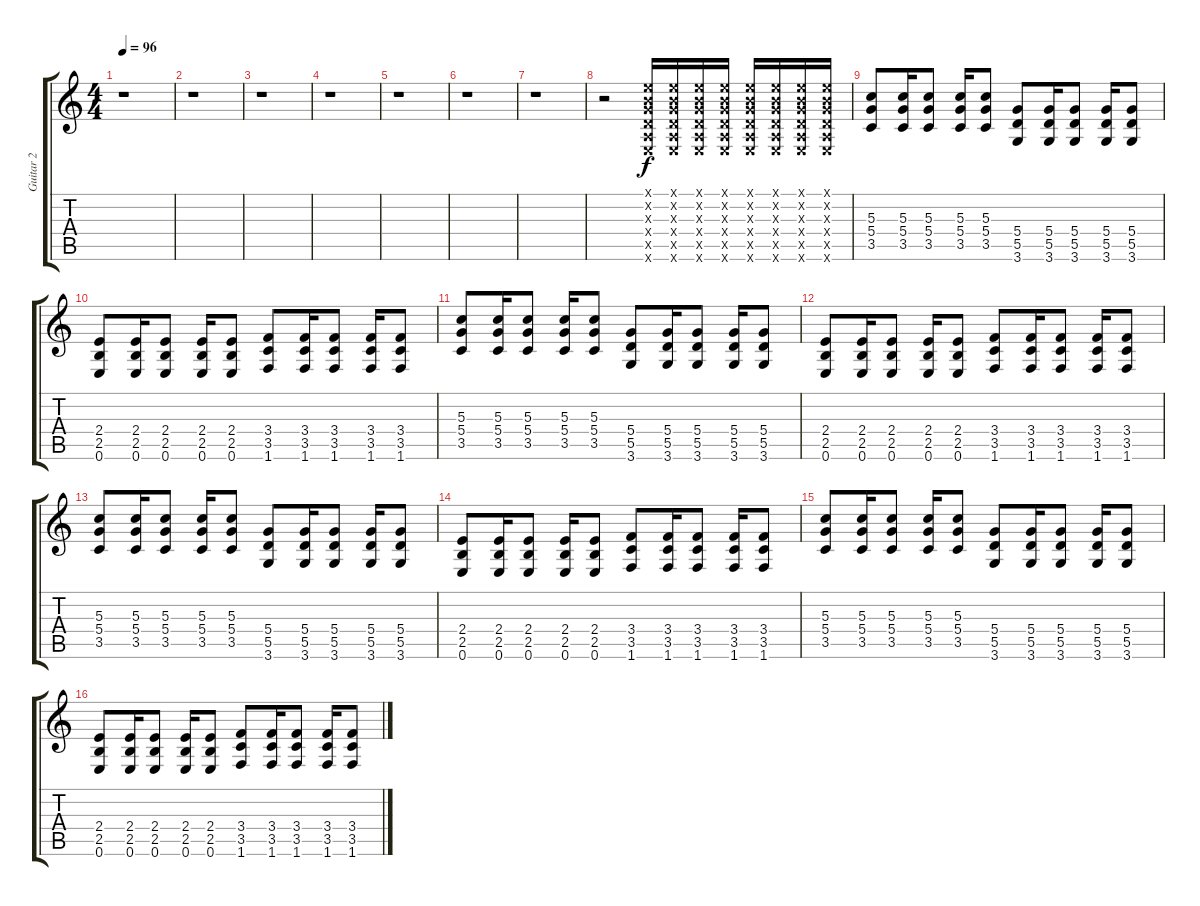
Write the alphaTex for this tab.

\track ("Guitar 2" "Guitar 2") {instrument distortionguitar}
\staff {score tabs}
\tuning (E4 B3 G3 D3 A2 E2) {hide}
\ts (4 4)
\tempo 96
\clef g2
\ks c
r.1{dy f} |
r.1 |
r.1 |
r.1 |
r.1 |
r.1 |
r.1 |
r.2 (0.1{x} 0.2{x} 0.3{x} 0.4{x} 0.5{x} 0.6{x}).16 (0.1{x} 0.2{x} 0.3{x} 0.4{x} 0.5{x} 0.6{x}).16 (0.1{x} 0.2{x} 0.3{x} 0.4{x} 0.5{x} 0.6{x}).16 (0.1{x} 0.2{x} 0.3{x} 0.4{x} 0.5{x} 0.6{x}).16 (0.1{x} 0.2{x} 0.3{x} 0.4{x} 0.5{x} 0.6{x}).16 (0.1{x} 0.2{x} 0.3{x} 0.4{x} 0.5{x} 0.6{x}).16 (0.1{x} 0.2{x} 0.3{x} 0.4{x} 0.5{x} 0.6{x}).16 (0.1{x} 0.2{x} 0.3{x} 0.4{x} 0.5{x} 0.6{x}).16 |
(5.3 5.4 3.5).8 (5.3 5.4 3.5).16 (5.3 5.4 3.5).8 (5.3 5.4 3.5).16 (5.3 5.4 3.5).8 (5.4 5.5 3.6).8 (5.4 5.5 3.6).16 (5.4 5.5 3.6).8 (5.4 5.5 3.6).16 (5.4 5.5 3.6).8 |
(2.4 2.5 0.6).8 (2.4 2.5 0.6).16 (2.4 2.5 0.6).8 (2.4 2.5 0.6).16 (2.4 2.5 0.6).8 (3.4 3.5 1.6).8 (3.4 3.5 1.6).16 (3.4 3.5 1.6).8 (3.4 3.5 1.6).16 (3.4 3.5 1.6).8 |
(5.3 5.4 3.5).8 (5.3 5.4 3.5).16 (5.3 5.4 3.5).8 (5.3 5.4 3.5).16 (5.3 5.4 3.5).8 (5.4 5.5 3.6).8 (5.4 5.5 3.6).16 (5.4 5.5 3.6).8 (5.4 5.5 3.6).16 (5.4 5.5 3.6).8 |
(2.4 2.5 0.6).8 (2.4 2.5 0.6).16 (2.4 2.5 0.6).8 (2.4 2.5 0.6).16 (2.4 2.5 0.6).8 (3.4 3.5 1.6).8 (3.4 3.5 1.6).16 (3.4 3.5 1.6).8 (3.4 3.5 1.6).16 (3.4 3.5 1.6).8 |
(5.3 5.4 3.5).8 (5.3 5.4 3.5).16 (5.3 5.4 3.5).8 (5.3 5.4 3.5).16 (5.3 5.4 3.5).8 (5.4 5.5 3.6).8 (5.4 5.5 3.6).16 (5.4 5.5 3.6).8 (5.4 5.5 3.6).16 (5.4 5.5 3.6).8 |
(2.4 2.5 0.6).8 (2.4 2.5 0.6).16 (2.4 2.5 0.6).8 (2.4 2.5 0.6).16 (2.4 2.5 0.6).8 (3.4 3.5 1.6).8 (3.4 3.5 1.6).16 (3.4 3.5 1.6).8 (3.4 3.5 1.6).16 (3.4 3.5 1.6).8 |
(5.3 5.4 3.5).8 (5.3 5.4 3.5).16 (5.3 5.4 3.5).8 (5.3 5.4 3.5).16 (5.3 5.4 3.5).8 (5.4 5.5 3.6).8 (5.4 5.5 3.6).16 (5.4 5.5 3.6).8 (5.4 5.5 3.6).16 (5.4 5.5 3.6).8 |
(2.4 2.5 0.6).8 (2.4 2.5 0.6).16 (2.4 2.5 0.6).8 (2.4 2.5 0.6).16 (2.4 2.5 0.6).8 (3.4 3.5 1.6).8 (3.4 3.5 1.6).16 (3.4 3.5 1.6).8 (3.4 3.5 1.6).16 (3.4 3.5 1.6).8
